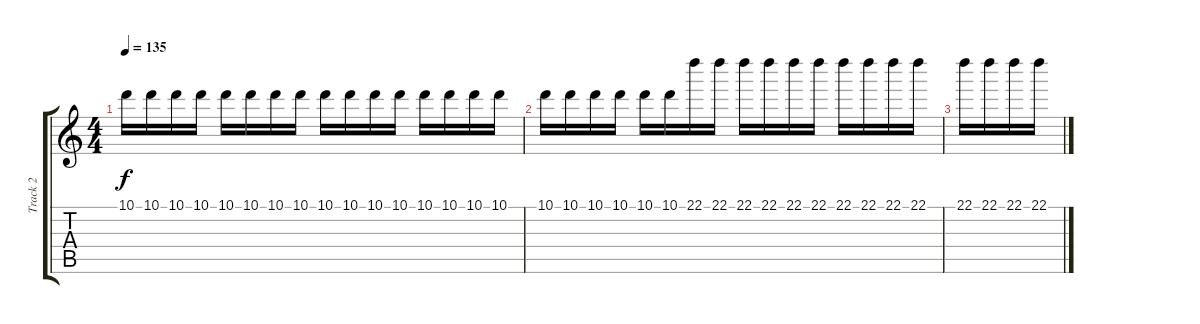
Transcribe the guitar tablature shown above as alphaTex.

\track ("Track 2" "Track 2") {instrument distortionguitar}
\staff {score tabs}
\tuning (E4 B3 G3 D3 A2 D2) {hide}
\ts (4 4)
\tempo 135
\clef g2
\ks c
10.1.16{dy f} 10.1.16 10.1.16 10.1.16 10.1.16 10.1.16 10.1.16 10.1.16 10.1.16 10.1.16 10.1.16 10.1.16 10.1.16 10.1.16 10.1.16 10.1.16 |
10.1.16 10.1.16 10.1.16 10.1.16 10.1.16 10.1.16 22.1.16 22.1.16 22.1.16 22.1.16 22.1.16 22.1.16 22.1.16 22.1.16 22.1.16 22.1.16 |
22.1.16 22.1.16 22.1.16 22.1.16
